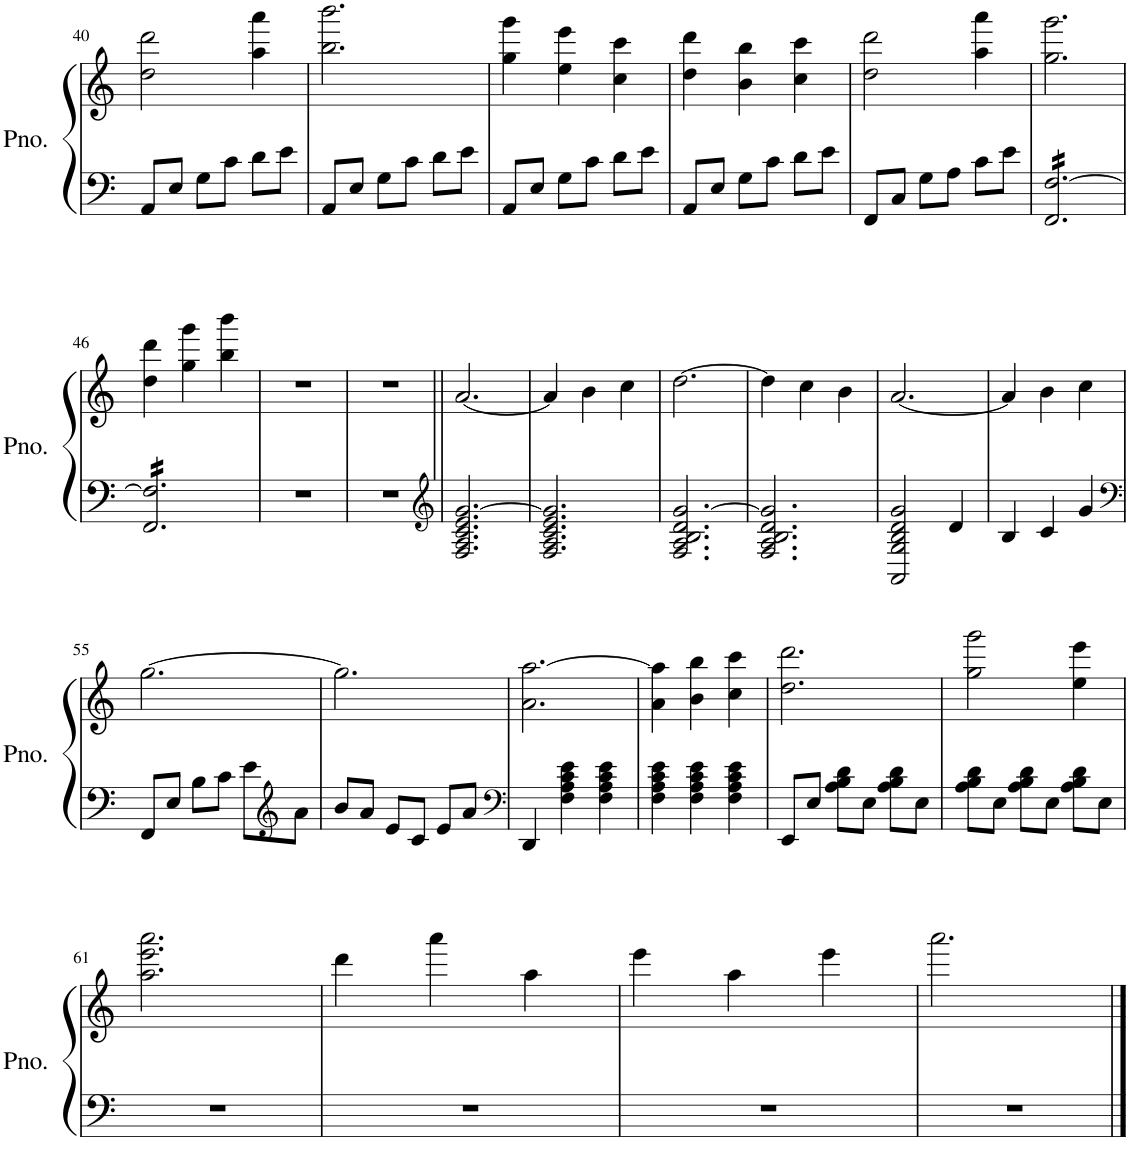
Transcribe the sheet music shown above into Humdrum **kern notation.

**kern	**kern
*part1	*part1
*staff2	*staff1
*I"Piano	*
*I'Pno.	*
!!LO:PB:g=z
*clefF4	*clefG2
*k[]	*k[]
*M3/4	*M3/4
=40	=40
8AA/L	2dd\ 2ddd\
8E/J	.
8G\L	.
8c\J	.
8d\L	4aa\ 4aaa\
8e\J	.
=41	=41
8AA/L	2.bb\ 2.bbb\
8E/J	.
8G\L	.
8c\J	.
8d\L	.
8e\J	.
=42	=42
8AA/L	4gg\ 4ggg\
8E/J	.
8G\L	4ee\ 4eee\
8c\J	.
8d\L	4cc\ 4ccc\
8e\J	.
=43	=43
8AA/L	4dd\ 4ddd\
8E/J	.
8G\L	4b\ 4bb\
8c\J	.
8d\L	4cc\ 4ccc\
8e\J	.
=44	=44
8FF/L	2dd\ 2ddd\
8C/J	.
8G\L	.
8A\J	.
8c\L	4aa\ 4aaa\
8e\J	.
=45	=45
*tremolo	*
16FF/ [16F/LL	2.gg\ 2.ggg\
16FF/ 16F/	.
16FF/ 16F/	.
16FF/ 16F/	.
16FF/ 16F/	.
16FF/ 16F/	.
16FF/ 16F/	.
16FF/ 16F/	.
16FF/ 16F/	.
16FF/ 16F/	.
16FF/ 16F/	.
16FF/ 16F/JJ	.
!!LO:LB:g=z
=46	=46
16FF/ 16F/]LL	4dd\ 4ddd\
16FF/ 16F/	.
16FF/ 16F/	.
16FF/ 16F/	.
16FF/ 16F/	4gg\ 4ggg\
16FF/ 16F/	.
16FF/ 16F/	.
16FF/ 16F/	.
16FF/ 16F/	4bb\ 4bbb\
16FF/ 16F/	.
16FF/ 16F/	.
16FF/ 16F/JJ	.
*Xtremolo	*
=47	=47
2.r	2.r
=48	=48
2.r	2.r
=49||	=49||
*clefG2	*
2.F/ 2.A/ 2.c/ 2.e/ [2.g/	[2.a/
=50	=50
2.F/ 2.A/ 2.c/ 2.e/ 2.g/]	4a/]
.	4b\
.	4cc\
=51	=51
2.F/ 2.A/ 2.B/ 2.d/ [2.g/	[2.dd\
=52	=52
2.F/ 2.A/ 2.B/ 2.d/ 2.g/]	4dd\]
.	4cc\
.	4b\
=53	=53
2AA/ 2G/ 2B/ 2d/ 2g/	[2.a/
4d/	.
=54	=54
4B/	4a/]
4c/	4b\
4g/	4cc\
!!LO:LB:g=z
=55	=55
*clefF4	*
8FF/L	[2.gg\
8E/J	.
8B\L	.
8c\J	.
8e\L	.
*clefG2	*
8a\J	.
=56	=56
8b/L	2.gg\]
8a/J	.
8e/L	.
8c/J	.
8e/L	.
8a/J	.
=57	=57
*clefF4	*
4DD/	2.a\ [2.aa\
4F\ 4A\ 4c\ 4e\	.
4F\ 4A\ 4c\ 4e\	.
=58	=58
4F\ 4A\ 4c\ 4e\	4a\ 4aa\]
4F\ 4A\ 4c\ 4e\	4b\ 4bb\
4F\ 4A\ 4c\ 4e\	4cc\ 4ccc\
=59	=59
8EE/L	2.dd\ 2.ddd\
8E/J	.
8A\ 8B\ 8d\L	.
8E\J	.
8A\ 8B\ 8d\L	.
8E\J	.
=60	=60
8A\ 8B\ 8d\L	2gg\ 2ggg\
8E\J	.
8A\ 8B\ 8d\L	.
8E\J	.
8A\ 8B\ 8d\L	4ee\ 4eee\
8E\J	.
!!LO:LB:g=z
=61	=61
2.r	2.aa\ 2.eee\ 2.aaa\
=62	=62
2.r	4ddd\
.	4aaa\
.	4aa\
=63	=63
2.r	4eee\
.	4aa\
.	4eee\
=64	=64
2.r	2.aaa\
==	==
*-	*-
